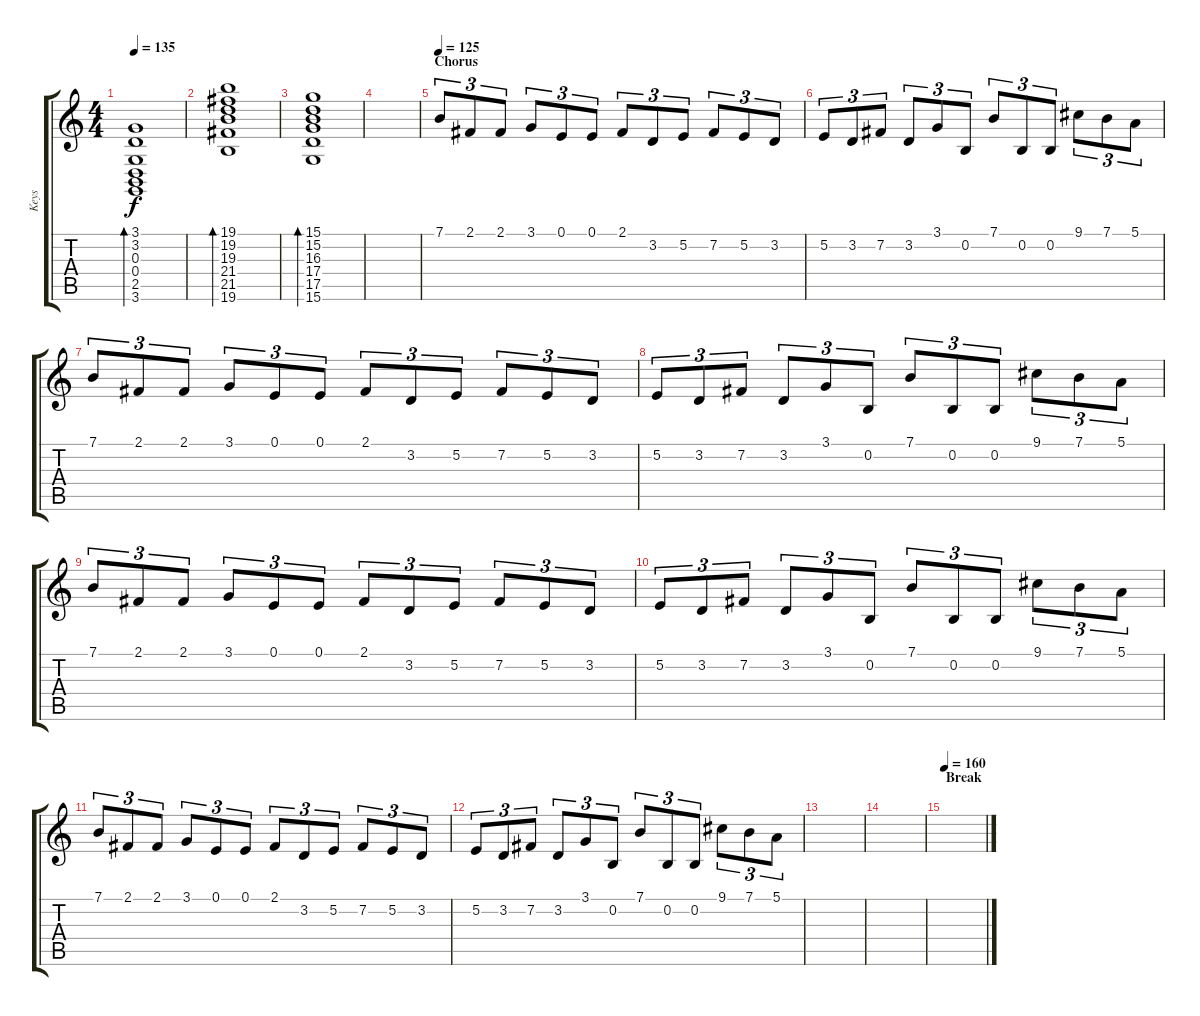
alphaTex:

\track ("Keys" "Keys") {instrument harpsichord}
\staff {score tabs}
\tuning (E4 B3 G3 D3 A2 E2) {hide}
\ts (4 4)
\tempo 135
\clef g2
\ks c
(3.1 3.2 0.3 0.4 2.5 3.6).1{bd 480 dy f} |
(19.1 19.2 19.3 21.4 21.5 19.6).1{bd 480} |
(15.1 15.2 16.3 17.4 17.5 15.6).1{bd 480} |
|
\section ("" "Chorus")
\tempo 125
7.1.8{tu (3 2)} 2.1.8{tu (3 2)} 2.1.8{tu (3 2)} 3.1.8{tu (3 2)} 0.1.8{tu (3 2)} 0.1.8{tu (3 2)} 2.1.8{tu (3 2)} 3.2.8{tu (3 2)} 5.2.8{tu (3 2)} 7.2.8{tu (3 2)} 5.2.8{tu (3 2)} 3.2.8{tu (3 2)} |
5.2.8{tu (3 2)} 3.2.8{tu (3 2)} 7.2.8{tu (3 2)} 3.2.8{tu (3 2)} 3.1.8{tu (3 2)} 0.2.8{tu (3 2)} 7.1.8{tu (3 2)} 0.2.8{tu (3 2)} 0.2.8{tu (3 2)} 9.1.8{tu (3 2)} 7.1.8{tu (3 2)} 5.1.8{tu (3 2)} |
7.1.8{tu (3 2)} 2.1.8{tu (3 2)} 2.1.8{tu (3 2)} 3.1.8{tu (3 2)} 0.1.8{tu (3 2)} 0.1.8{tu (3 2)} 2.1.8{tu (3 2)} 3.2.8{tu (3 2)} 5.2.8{tu (3 2)} 7.2.8{tu (3 2)} 5.2.8{tu (3 2)} 3.2.8{tu (3 2)} |
5.2.8{tu (3 2)} 3.2.8{tu (3 2)} 7.2.8{tu (3 2)} 3.2.8{tu (3 2)} 3.1.8{tu (3 2)} 0.2.8{tu (3 2)} 7.1.8{tu (3 2)} 0.2.8{tu (3 2)} 0.2.8{tu (3 2)} 9.1.8{tu (3 2)} 7.1.8{tu (3 2)} 5.1.8{tu (3 2)} |
7.1.8{tu (3 2)} 2.1.8{tu (3 2)} 2.1.8{tu (3 2)} 3.1.8{tu (3 2)} 0.1.8{tu (3 2)} 0.1.8{tu (3 2)} 2.1.8{tu (3 2)} 3.2.8{tu (3 2)} 5.2.8{tu (3 2)} 7.2.8{tu (3 2)} 5.2.8{tu (3 2)} 3.2.8{tu (3 2)} |
5.2.8{tu (3 2)} 3.2.8{tu (3 2)} 7.2.8{tu (3 2)} 3.2.8{tu (3 2)} 3.1.8{tu (3 2)} 0.2.8{tu (3 2)} 7.1.8{tu (3 2)} 0.2.8{tu (3 2)} 0.2.8{tu (3 2)} 9.1.8{tu (3 2)} 7.1.8{tu (3 2)} 5.1.8{tu (3 2)} |
7.1.8{tu (3 2)} 2.1.8{tu (3 2)} 2.1.8{tu (3 2)} 3.1.8{tu (3 2)} 0.1.8{tu (3 2)} 0.1.8{tu (3 2)} 2.1.8{tu (3 2)} 3.2.8{tu (3 2)} 5.2.8{tu (3 2)} 7.2.8{tu (3 2)} 5.2.8{tu (3 2)} 3.2.8{tu (3 2)} |
5.2.8{tu (3 2)} 3.2.8{tu (3 2)} 7.2.8{tu (3 2)} 3.2.8{tu (3 2)} 3.1.8{tu (3 2)} 0.2.8{tu (3 2)} 7.1.8{tu (3 2)} 0.2.8{tu (3 2)} 0.2.8{tu (3 2)} 9.1.8{tu (3 2)} 7.1.8{tu (3 2)} 5.1.8{tu (3 2)} |
|
|
\section ("" "Break")
\tempo 160
